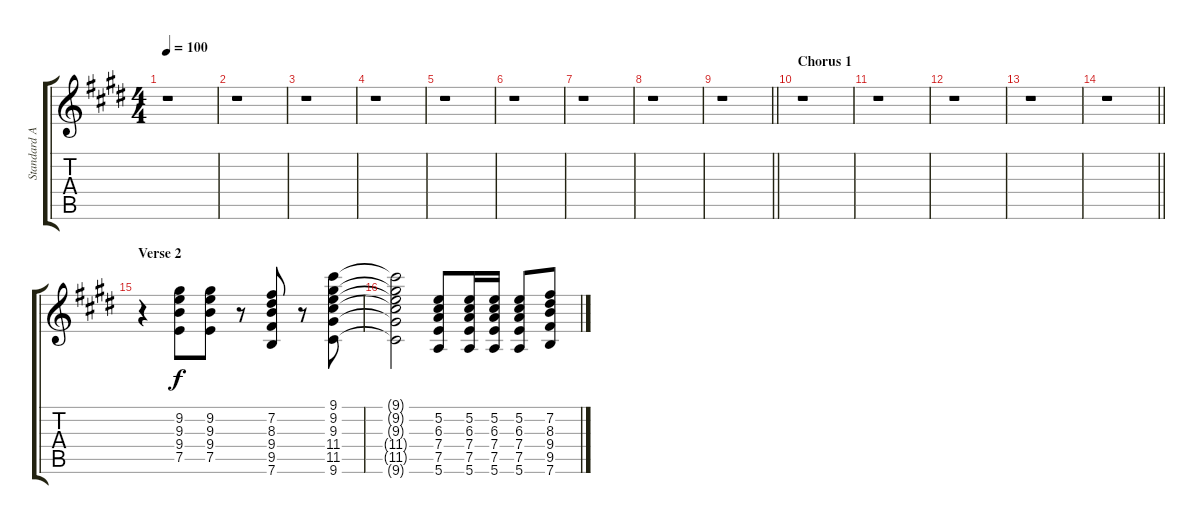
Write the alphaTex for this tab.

\track ("Standard Acoustic" "Standard A") {instrument acousticguitarsteel}
\staff {score tabs}
\tuning (E4 B3 G3 D3 A2 E2) {hide}
\ts (4 4)
\tempo 100
\clef g2
\ks c#minor
r.1{dy f} |
\ks e
r.1 |
\ks c#minor
r.1 |
\ks e
r.1 |
\ks c#minor
r.1 |
\ks e
r.1 |
\ks c#minor
r.1 |
\ks e
r.1 |
\barLineRight lightlight
\ks c#minor
r.1 |
\section ("" "Chorus 1")
\ks e
r.1 |
\ks c#minor
r.1 |
\ks e
r.1 |
\ks c#minor
r.1 |
\barLineRight lightlight
\ks e
r.1 |
\section ("" "Verse 2")
r.4 (9.2 9.3 9.4 7.5).8 (9.2 9.3 9.4 7.5).8 r.8 (7.2 8.3 9.4 9.5 7.6).8 r.8 (9.1 9.2 9.3 11.4 11.5 9.6).8 |
\ks c#minor
(9.1{t} 9.2{t} 9.3{t} 11.4{t} 11.5{t} 9.6{t}).2 (5.2 6.3 7.4 7.5 5.6).8 (5.2 6.3 7.4 7.5 5.6).16 (5.2 6.3 7.4 7.5 5.6).16 (5.2 6.3 7.4 7.5 5.6).8 (7.2 8.3{h} 9.4 9.5{h} 7.6).8
